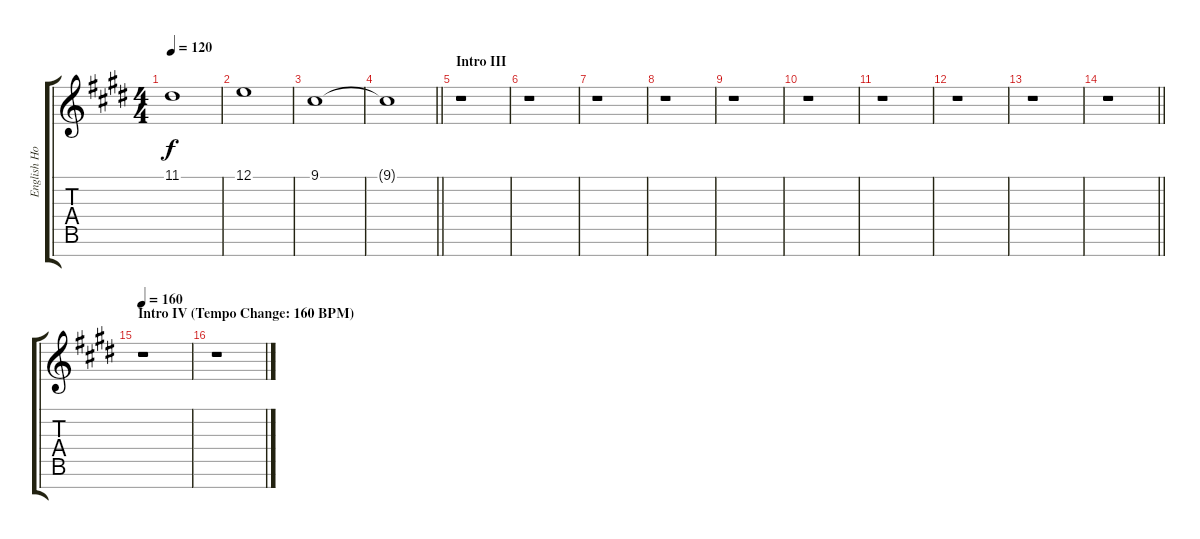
\track ("English Horn" "English Ho") {instrument englishhorn}
\staff {score tabs}
\tuning (E4 B3 G3 D3 A2 E2 B1) {hide}
\ts (4 4)
\tempo 120
\clef g2
\ks e
11.1.1{dy f} |
12.1.1 |
9.1.1 |
\barLineRight lightlight
9.1{t}.1 |
\section ("" "Intro III")
r.1 |
r.1 |
r.1 |
r.1 |
r.1 |
r.1 |
r.1 |
r.1 |
r.1 |
\barLineRight lightlight
r.1 |
\section ("" "Intro IV (Tempo Change: 160 BPM)")
\tempo 160
r.1 |
r.1
